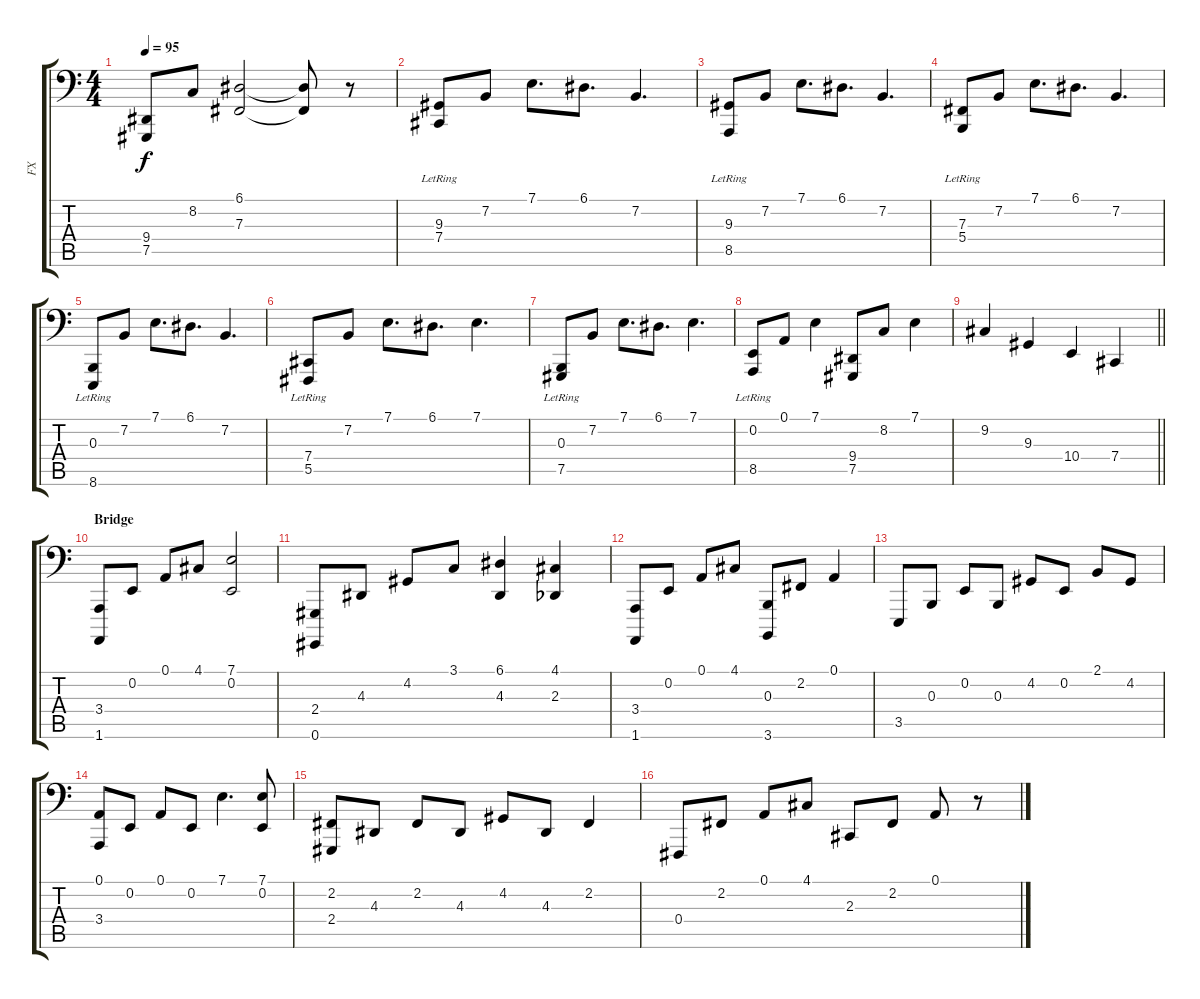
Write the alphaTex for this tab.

\track ("FX" "FX") {instrument brightacousticpiano}
\staff {score tabs}
\tuning (A2 E2 B1 Gb1 Db1 Ab0) {hide}
\ts (4 4)
\tempo 95
\clef f4
\ks c
(9.4 7.5).8{dy f} 8.2.8 (6.1 7.3).2 (6.1{t} 7.3{t}).8 r.8 |
(9.3 7.4{lr}).8 7.2.8 7.1.8{d} 6.1.8{d} 7.2.4{d} |
(9.3 8.5{lr}).8 7.2.8 7.1.8{d} 6.1.8{d} 7.2.4{d} |
(7.3 5.4{lr}).8 7.2.8 7.1.8{d} 6.1.8{d} 7.2.4{d} |
(0.3 8.6{lr}).8 7.2.8 7.1.8{d} 6.1.8{d} 7.2.4{d} |
(7.4 5.5{lr}).8 7.2.8 7.1.8{d} 6.1.8{d} 7.1.4{d} |
(0.3 7.5{lr}).8 7.2.8 7.1.8{d} 6.1.8{d} 7.1.4{d} |
(0.2 8.5{lr}).8 0.1.8 7.1.4 (9.4 7.5).8 8.2.8 7.1.4 |
\barLineRight lightlight
9.2.4 9.3.4 10.4.4 7.4.4 |
\section ("" "Bridge")
(3.4 1.6).8 0.2.8 0.1.8 4.1.8 (7.1 0.2).2 |
(2.4 0.6).8 4.3.8 4.2.8 3.1.8 (6.1 4.3).4 (4.1 2.3{acc b}).4 |
(3.4 1.6).8 0.2.8 0.1.8 4.1.8 (0.3 3.6).8 2.2.8 0.1.4 |
3.5.8 0.3.8 0.2.8 0.3.8 4.2.8 0.2.8 2.1.8 4.2.8 |
(0.1 3.4).8 0.2.8 0.1.8 0.2.8 7.1.4{d} (7.1 0.2).8 |
(2.2 2.4).8 4.3.8 2.2.8 4.3.8 4.2.8 4.3.8 2.2.4 |
0.4.8 2.2.8 0.1.8 4.1.8 2.3.8 2.2.8 0.1.8 r.8
